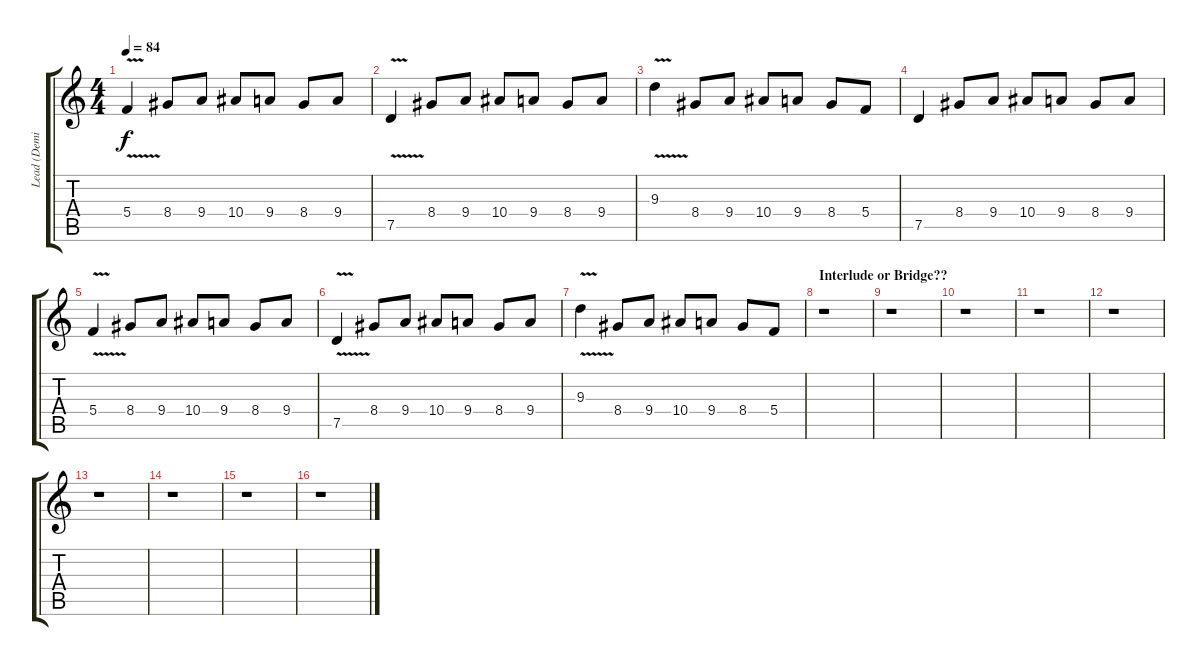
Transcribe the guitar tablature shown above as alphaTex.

\track ("Lead (Demir)" "Lead (Demi") {instrument overdrivenguitar}
\staff {score tabs}
\tuning (D4 A3 F3 C3 G2 D2) {hide}
\ts (4 4)
\tempo 84
\clef g2
\ks c
5.4{v}.4{dy f} 8.4.8 9.4.8 10.4.8 9.4.8 8.4.8 9.4.8 |
7.5{v}.4 8.4.8 9.4.8 10.4.8 9.4.8 8.4.8 9.4.8 |
9.3{v}.4 8.4.8 9.4.8 10.4.8 9.4.8 8.4.8 5.4.8 |
7.5.4 8.4.8 9.4.8 10.4.8 9.4.8 8.4.8 9.4.8 |
5.4{v}.4 8.4.8 9.4.8 10.4.8 9.4.8 8.4.8 9.4.8 |
7.5{v}.4 8.4.8 9.4.8 10.4.8 9.4.8 8.4.8 9.4.8 |
9.3{v}.4 8.4.8 9.4.8 10.4.8 9.4.8 8.4.8 5.4.8 |
\section ("" "Interlude or Bridge??")
r.1 |
r.1 |
r.1 |
r.1 |
r.1 |
r.1 |
r.1 |
r.1 |
r.1
